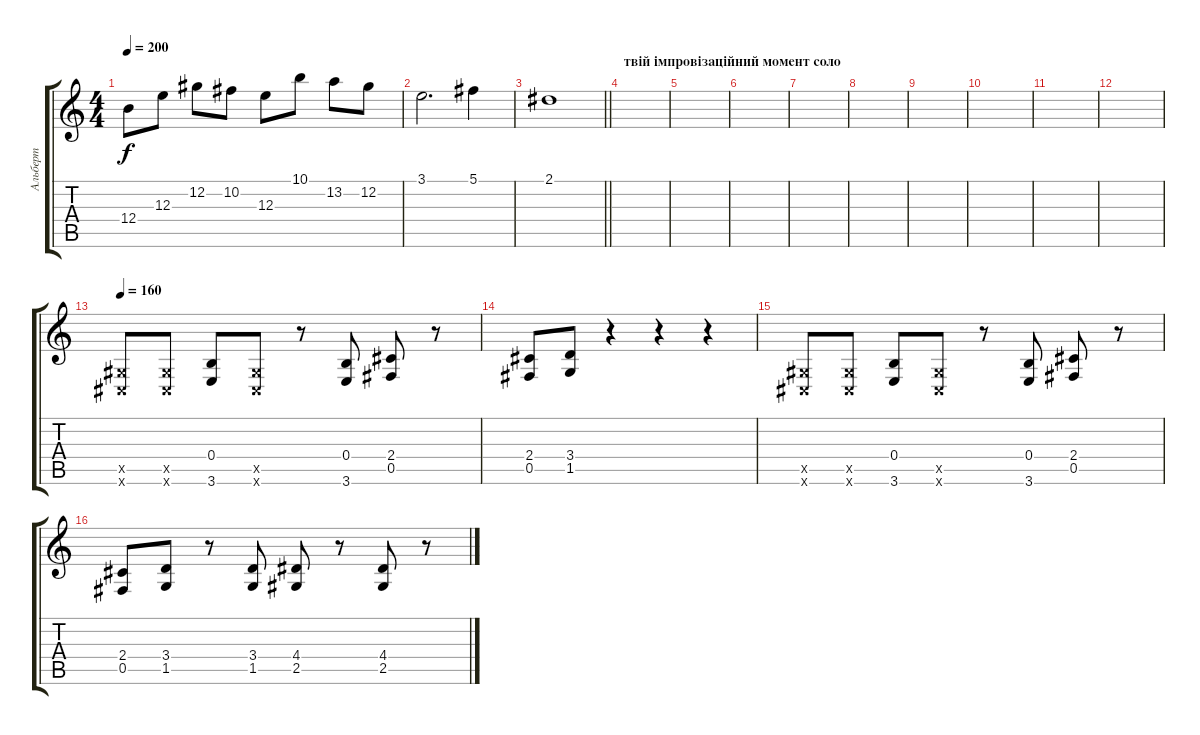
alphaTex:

\track ("Альберт" "Альберт") {instrument distortionguitar}
\staff {score tabs}
\tuning (Db4 Ab3 E3 B2 Gb2 Db2) {hide}
\ts (4 4)
\tempo 200
\clef g2
\ks c
12.4.8{dy f} 12.3.8 12.2.8 10.2.8 12.3.8 10.1.8 13.2.8 12.2.8 |
3.1.2{d} 5.1.4 |
\barLineRight lightlight
2.1.1 |
\section ("" "твій імпровізаційний момент соло")
|
|
|
|
|
|
|
|
|
\tempo 160
(2.5{x} 0.6{x}).8 (2.5{x} 0.6{x}).8 (0.4 3.6).8 (2.5{x} 0.6{x}).8 r.8 (0.4 3.6).8 (2.4 0.5).8 r.8 |
(2.4 0.5).8 (3.4 1.5).8 r.4 r.4 r.4 |
(2.5{x} 0.6{x}).8 (2.5{x} 0.6{x}).8 (0.4 3.6).8 (2.5{x} 0.6{x}).8 r.8 (0.4 3.6).8 (2.4 0.5).8 r.8 |
(2.4 0.5).8 (3.4 1.5).8 r.8 (3.4 1.5).8 (4.4 2.5).8 r.8 (4.4 2.5).8 r.8
